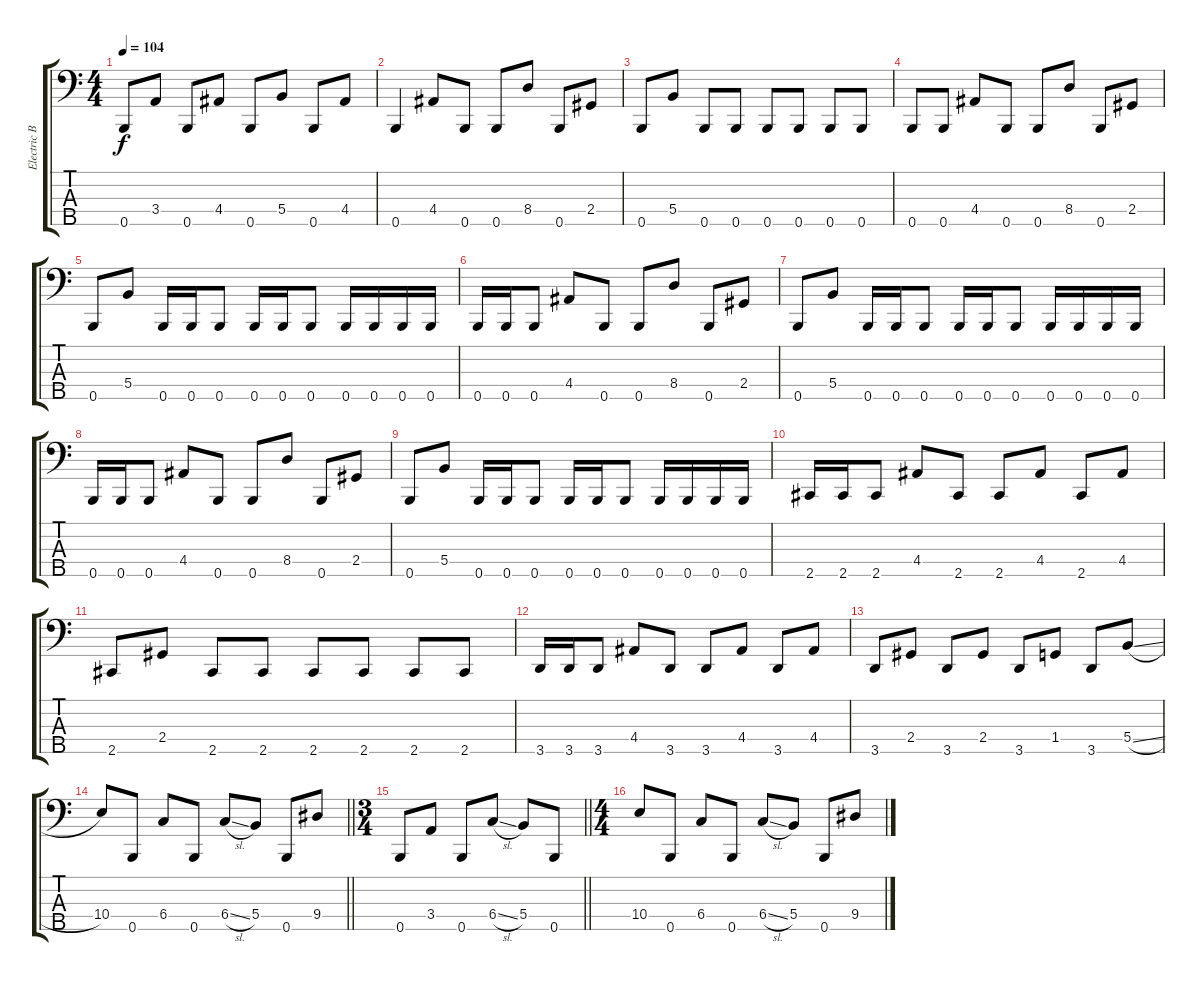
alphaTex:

\track ("Electric Bass" "Electric B") {instrument electricbassfinger}
\staff {score tabs}
\tuning (B2 Gb2 B1 Gb1 B0) {hide}
\ts (4 4)
\tempo 104
\clef f4
\ks c
0.5.8{dy f} 3.4.8 0.5.8 4.4.8 0.5.8 5.4.8 0.5.8 4.4.8 |
0.5.4 4.4.8 0.5.8 0.5.8 8.4.8 0.5.8 2.4.8 |
0.5.8 5.4.8 0.5.8 0.5.8 0.5.8 0.5.8 0.5.8 0.5.8 |
0.5.8 0.5.8 4.4.8 0.5.8 0.5.8 8.4.8 0.5.8 2.4.8 |
0.5.8 5.4.8 0.5.16 0.5.16 0.5.8 0.5.16 0.5.16 0.5.8 0.5.16 0.5.16 0.5.16 0.5.16 |
0.5.16 0.5.16 0.5.8 4.4.8 0.5.8 0.5.8 8.4.8 0.5.8 2.4.8 |
0.5.8 5.4.8 0.5.16 0.5.16 0.5.8 0.5.16 0.5.16 0.5.8 0.5.16 0.5.16 0.5.16 0.5.16 |
0.5.16 0.5.16 0.5.8 4.4.8 0.5.8 0.5.8 8.4.8 0.5.8 2.4.8 |
0.5.8 5.4.8 0.5.16 0.5.16 0.5.8 0.5.16 0.5.16 0.5.8 0.5.16 0.5.16 0.5.16 0.5.16 |
2.5.16 2.5.16 2.5.8 4.4.8 2.5.8 2.5.8 4.4.8 2.5.8 4.4.8 |
2.5.8 2.4.8 2.5.8 2.5.8 2.5.8 2.5.8 2.5.8 2.5.8 |
3.5.16 3.5.16 3.5.8 4.4.8 3.5.8 3.5.8 4.4.8 3.5.8 4.4.8 |
3.5.8 2.4.8 3.5.8 2.4.8 3.5.8 1.4.8 3.5.8 5.4{sl}.8 |
\barLineRight lightlight
10.4.8 0.5.8 6.4.8 0.5.8 6.4{sl}.8 5.4.8 0.5.8 9.4.8 |
\ts (3 4)
\barLineRight lightlight
0.5.8 3.4.8 0.5.8 6.4{sl}.8 5.4.8 0.5.8 |
\ts (4 4)
10.4.8 0.5.8 6.4.8 0.5.8 6.4{sl}.8 5.4.8 0.5.8 9.4.8
